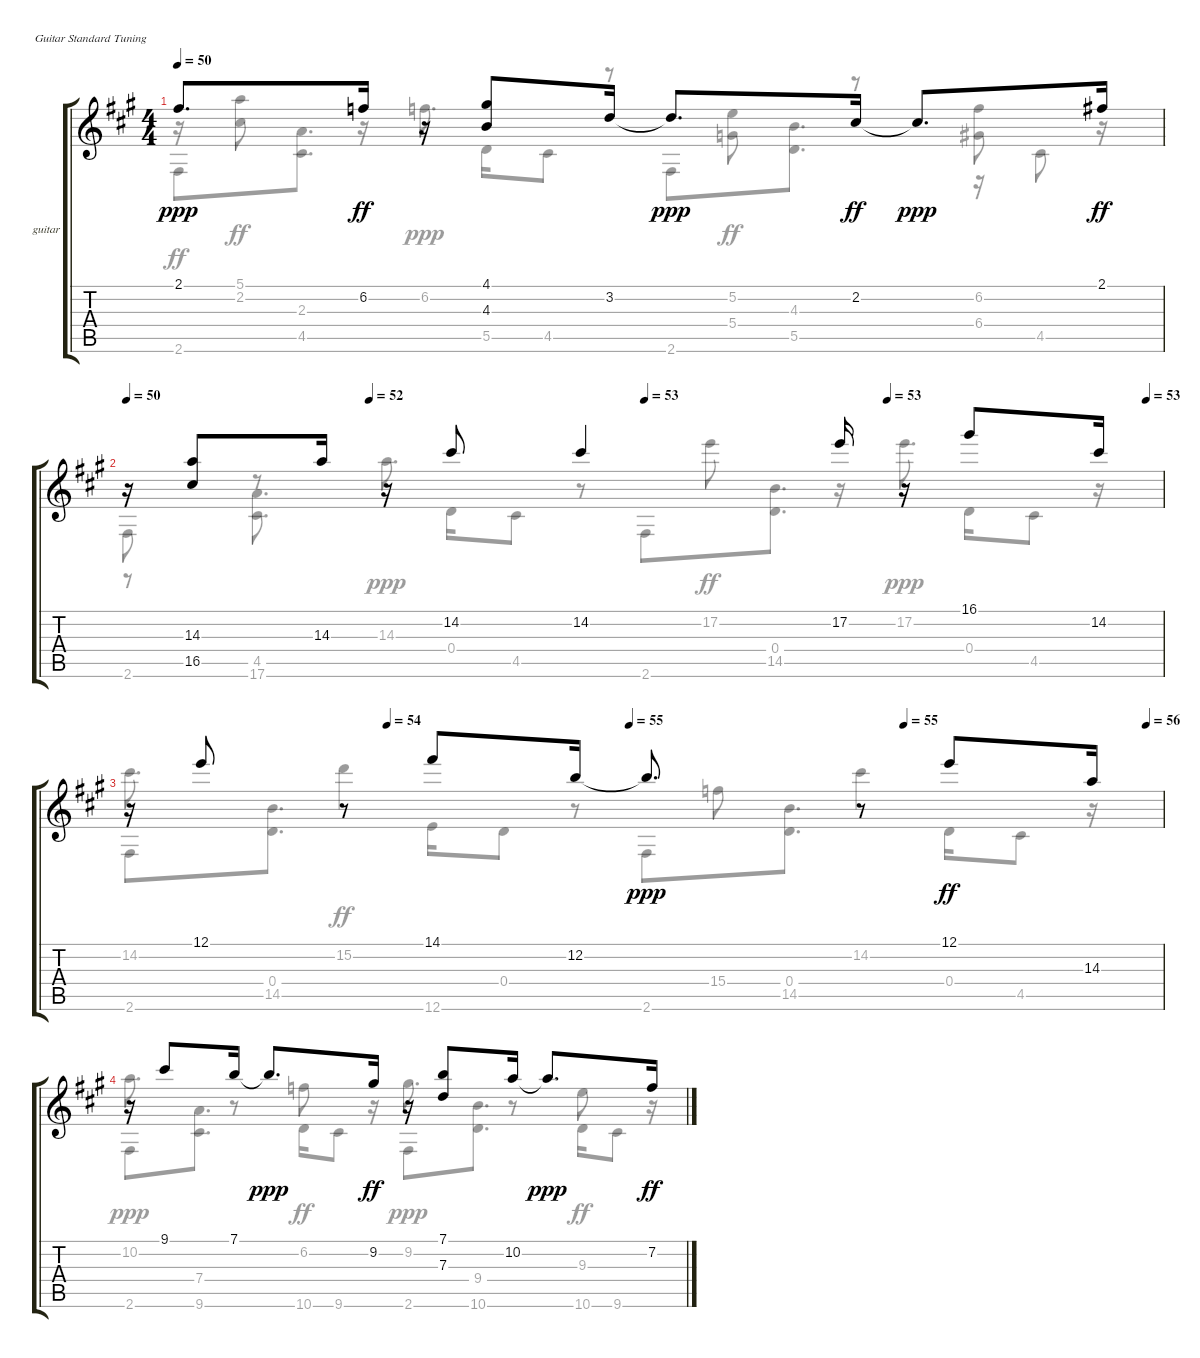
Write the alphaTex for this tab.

\bracketExtendMode groupsimilarinstruments
\firstSystemTrackNameOrientation horizontal
\otherSystemsTrackNameOrientation horizontal
\track ("guitar" "guitar") {instrument acousticguitarnylon}
\staff {score tabs}
\tuning (E4 B3 G3 D3 A2 E2)
\voice
\ts (4 4)
\tempo 50
\clef g2
\ks a
2.1{t}.8{d dy ppp} 6.2.16{dy ff} r.16 (4.1 4.3).8 3.2.16 3.2{t}.8{d dy ppp} 2.2.16{dy ff} 2.2{t}.8{d dy ppp} 2.1.16{dy ff} |
\tempo 50
\tempo (52 0.234375)
\tempo (53 0.5)
\tempo (53 0.734375)
\tempo (53 0.984375)
r.16 (14.3 16.5).8 14.3.16 r.16 14.2.8 14.2.4 17.2.16 r.16 16.1.8 14.2.16 |
\tempo (54 0.25)
\tempo (55 0.484375)
\tempo (55 0.75)
\tempo (56 0.984375)
r.16 12.1.8 r.8 14.1.8 12.2.16 12.2{t}.8{d dy ppp} r.8 12.1.8{dy ff} 14.3.16 |
r.16 9.1.8 7.1.16 7.1{t}.8{d dy ppp} 9.2.16{dy ff} r.16 (7.1 7.3).8 10.2.16 10.2{t}.8{d dy ppp} 7.2.16{dy ff}
\voice
\clef g2
\ottava regular
\simile none
\ks a
r.16{dy ff} (5.1 2.2).8 r.16 6.2.8{d dy ppp} r.8 (5.2 5.4).8{dy ff} r.8 (6.2 6.4).8 r.16 |
2.6.8 r.8 14.3.8{d dy ppp} r.8 17.2.8{dy ff} r.16 17.2.8{d dy ppp} r.16 |
14.2.8{d} 15.2.4{dy ff} r.8 15.4.8 14.2.4 r.16 |
10.2.8{d dy ppp} r.8 6.2.8{dy ff} r.16 9.2.8{d dy ppp} r.8 9.3.8{dy ff} r.16
\voice
\clef g2
\ottava regular
\simile none
\ks a
2.6.8{dy ff} (2.3 4.5).8{d} 5.5.16 4.5.8 2.6.8 (4.3 5.5).8{d} r.16 4.5.8 |
r.8 (4.5 17.6).8{d} 0.4.16 4.5.8 2.6.8 (0.4 14.5).8{d} 0.4.16 4.5.8 |
2.6.8 (0.4 14.5).8{d} 12.6.16 0.4.8 2.6.8 (0.4 14.5).8{d} 0.4.16 4.5.8 |
2.6.8 (7.4 9.6).8{d} 10.6.16 9.6.8 2.6.8 (9.4 10.6).8{d} 10.6.16 9.6.8
